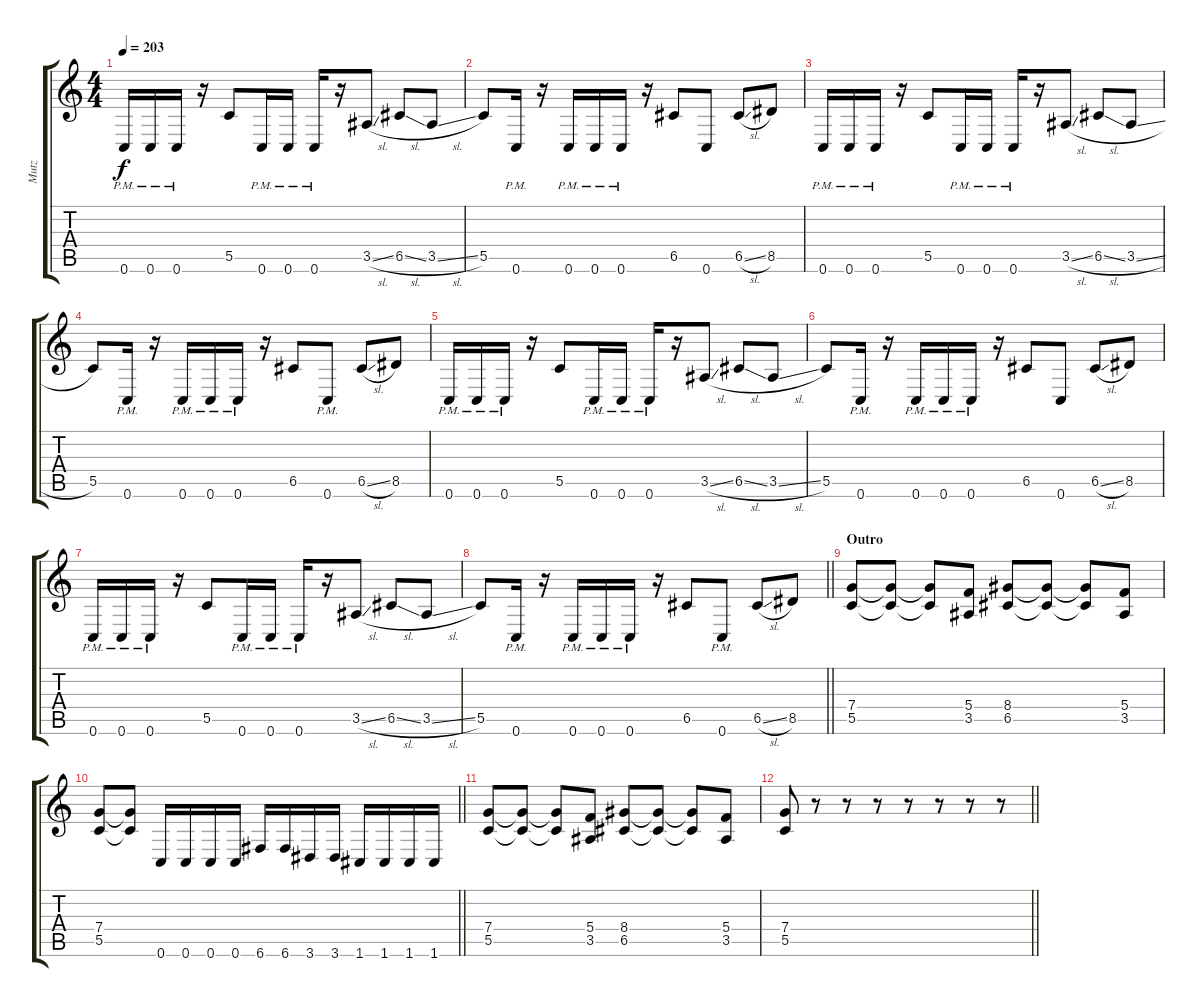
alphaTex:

\track ("Mutz" "Mutz") {instrument distortionguitar}
\staff {score tabs}
\tuning (D4 A3 F3 C3 G2 C2) {hide}
\ts (4 4)
\tempo 203
\clef g2
\ks c
0.6{pm}.16{dy f} 0.6{pm}.16 0.6{pm}.16 r.16 5.5.8 0.6{pm}.16 0.6{pm}.16 0.6{pm}.16 r.16 3.5{sl}.8 6.5{sl}.8 3.5{sl}.8 |
5.5.8 0.6{pm}.16 r.16 0.6{pm}.16 0.6{pm}.16 0.6{pm}.16 r.16 6.5.8 0.6.8 6.5{sl}.8 8.5.8 |
0.6{pm}.16 0.6{pm}.16 0.6{pm}.16 r.16 5.5.8 0.6{pm}.16 0.6{pm}.16 0.6{pm}.16 r.16 3.5{sl}.8 6.5{sl}.8 3.5{sl}.8 |
5.5.8 0.6{pm}.16 r.16 0.6{pm}.16 0.6{pm}.16 0.6{pm}.16 r.16 6.5.8 0.6{pm}.8 6.5{sl}.8 8.5.8 |
0.6{pm}.16 0.6{pm}.16 0.6{pm}.16 r.16 5.5.8 0.6{pm}.16 0.6{pm}.16 0.6{pm}.16 r.16 3.5{sl}.8 6.5{sl}.8 3.5{sl}.8 |
5.5.8 0.6{pm}.16 r.16 0.6{pm}.16 0.6{pm}.16 0.6{pm}.16 r.16 6.5.8 0.6.8 6.5{sl}.8 8.5.8 |
0.6{pm}.16 0.6{pm}.16 0.6{pm}.16 r.16 5.5.8 0.6{pm}.16 0.6{pm}.16 0.6{pm}.16 r.16 3.5{sl}.8 6.5{sl}.8 3.5{sl}.8 |
\barLineRight lightlight
5.5.8 0.6{pm}.16 r.16 0.6{pm}.16 0.6{pm}.16 0.6{pm}.16 r.16 6.5.8 0.6{pm}.8 6.5{sl}.8 8.5.8 |
\section ("" "Outro")
(7.4 5.5).8 (7.4{t} 5.5{t}).8 (7.4{t} 5.5{t}).8 (5.4 3.5).8 (8.4 6.5).8 (8.4{t} 6.5{t}).8 (8.4{t} 6.5{t}).8 (5.4 3.5).8 |
\barLineRight lightlight
(7.4 5.5).8 (7.4{t} 5.5{t}).8 0.6.16 0.6.16 0.6.16 0.6.16 6.6.16 6.6.16 3.6.16 3.6.16 1.6.16 1.6.16 1.6.16 1.6.16 |
(7.4 5.5).8 (7.4{t} 5.5{t}).8 (7.4{t} 5.5{t}).8 (5.4 3.5).8 (8.4 6.5).8 (8.4{t} 6.5{t}).8 (8.4{t} 6.5{t}).8 (5.4 3.5).8 |
\barLineRight lightlight
(7.4 5.5).8 r.8 r.8 r.8 r.8 r.8 r.8 r.8
